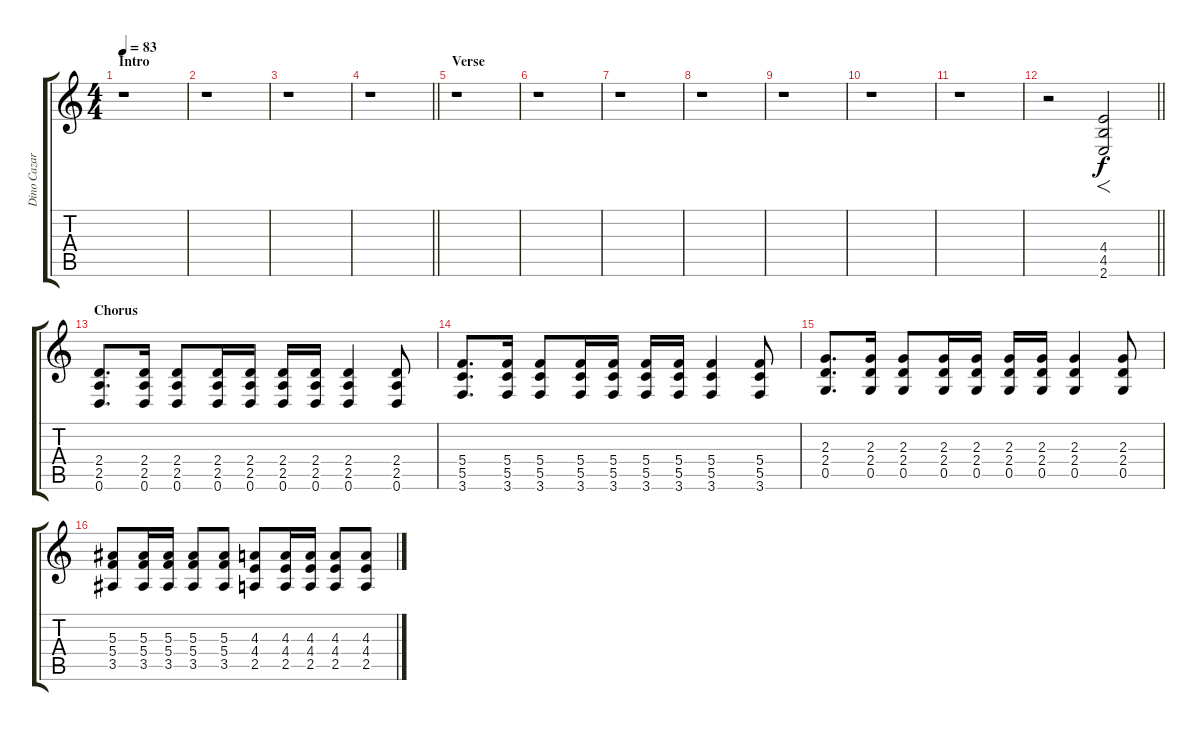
\track ("Dino Cazares 2" "Dino Cazar") {instrument distortionguitar}
\staff {score tabs}
\tuning (D4 A3 F3 C3 G2 D2) {hide}
\ts (4 4)
\section ("" "Intro")
\tempo 83
\clef g2
\ks c
r.1{dy f instrument distortionguitar} |
r.1 |
r.1 |
\barLineRight lightlight
r.1 |
\section ("" "Verse ")
r.1 |
r.1 |
r.1 |
r.1 |
r.1 |
r.1 |
r.1 |
\barLineRight lightlight
r.2 (4.4 4.5 2.6).2{f} |
\section ("" "Chorus")
(2.4 2.5 0.6).8{d} (2.4 2.5 0.6).16 (2.4 2.5 0.6).8 (2.4 2.5 0.6).16 (2.4 2.5 0.6).16 (2.4 2.5 0.6).16 (2.4 2.5 0.6).16 (2.4 2.5 0.6).4 (2.4 2.5 0.6).8 |
(5.4 5.5 3.6).8{d} (5.4 5.5 3.6).16 (5.4 5.5 3.6).8 (5.4 5.5 3.6).16 (5.4 5.5 3.6).16 (5.4 5.5 3.6).16 (5.4 5.5 3.6).16 (5.4 5.5 3.6).4 (5.4 5.5 3.6).8 |
(2.3 2.4 0.5).8{d} (2.3 2.4 0.5).16 (2.3 2.4 0.5).8 (2.3 2.4 0.5).16 (2.3 2.4 0.5).16 (2.3 2.4 0.5).16 (2.3 2.4 0.5).16 (2.3 2.4 0.5).4 (2.3 2.4 0.5).8 |
(5.3 5.4 3.5).8 (5.3 5.4 3.5).16 (5.3 5.4 3.5).16 (5.3 5.4 3.5).8 (5.3 5.4 3.5).8 (4.3 4.4 2.5).8 (4.3 4.4 2.5).16 (4.3 4.4 2.5).16 (4.3 4.4 2.5).8 (4.3 4.4 2.5).8
